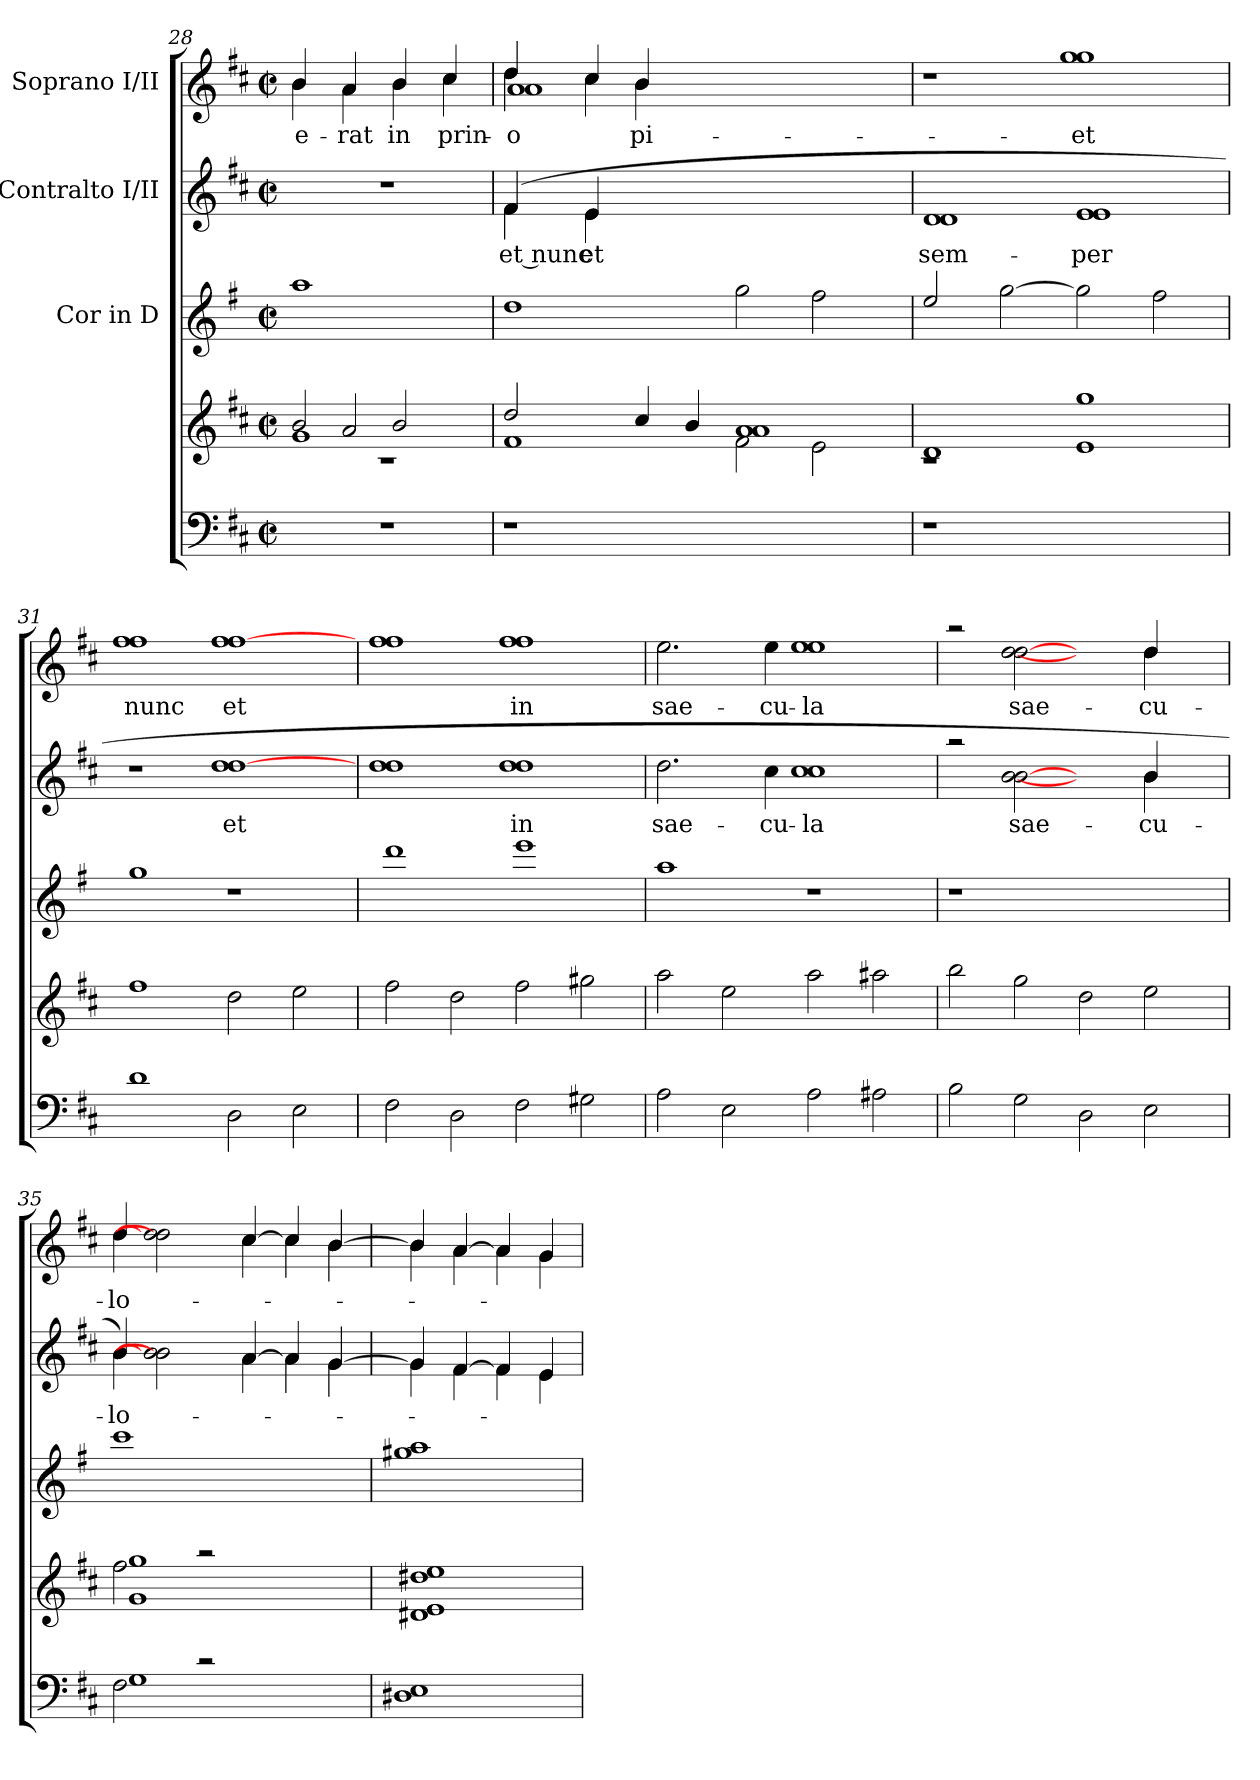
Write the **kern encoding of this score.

**kern	**kern	**kern	**kern	**text	**kern	**text
*part5	*part4	*part3	*part2	*part2	*part1	*part1
*staff5	*staff4	*staff3	*staff2	*staff2	*staff1	*staff1
*	*	*I"Cor in D	*I"Contralto I/II	*	*I"Soprano I/II	*
*clefF4	*clefG2	*clefG2	*clefG2	*	*clefG2	*
*ITrd1c2	*ITrd1c2	*ITrd4c7	*ITrd1c2	*	*ITrd1c2	*
*k[]	*k[]	*k[]	*k[]	*	*k[]	*
*C:	*C:	*C:	*C:	*	*C:	*
*M2/2	*M2/2	*M2/2	*M2/2	*	*M2/2	*
*met(c|)	*met(c|)	*met(c|)	*met(c|)	*	*met(c|)	*
=28	=28	=28	=28	=28	=28	=28
*	*^	*	*	*	*	*
*	*	*^	*	*	*	*	*
*	*	*	*^	*	*	*	*	*
!	!	!	!	!	!	!	!	!	!LO:LY:b
*	*	*	*	*	*	*	*	*^	*
1r	2a/	1rc	4ryy	1f	1dd	1r	.	4a/	4a\	e-
!	!	!	!	!	!	!	!	!	!	!LO:LY:b
.	.	.	2g/	.	.	.	.	4g/	4g\	-rat
!	!	!	!	!	!	!	!	!	!	!LO:LY:b
.	2a/	.	.	.	.	.	.	4a/	4a\	in
!	!	!	!	!	!	!	!	!	!	!LO:LY:b
.	.	.	4ryy	.	.	.	.	4b/	4b\	prin-
*	*	*	*v	*v	*	*	*	*	*	*
=29	=29	=29	=29	=29	=29	=29	=29	=29	=29
!	!	!	!	!	!	!LO:LY:b:rj	!	!	!LO:LY:b
*	*	*	*	*	*^	*	*	*^	*
!	!	!	!	!	!	!	!	!	!	!	!LO:LY:b:rj
*	*	*v	*v	*	*	*	*	*	*	*^	*
1r	2cc/	1e	1g	(<4e/	4e\	et nunc	(4cc/	4cc\	1g	1g	-o
!	!	!	!	!	!	!LO:LY:b	!	!	!	!	!
.	.	.	.	4d/	4d\	et	(4b\	4b/)	.	.	.
!	!	!	!	!	!	!	!	!	!	!	!LO:LY:b
.	4b/	.	.	1.ryy	1.ryy	.	4a/	4a\	.	.	-pi-
.	4a/	.	.	.	.	.	1ryy	1ryy	.	.	.
1ryy	1g 1g	2e\	2cc\	.	.	.	.	.	1ryy	1ryy	.
.	.	2d\	2b\	.	.	.	.	.	.	.	.
.	.	.	.	.	.	.	4ryy	4ryy	.	.	.
*	*	*	*	*v	*v	*	*	*	*	*	*
*	*	*	*	*	*	*	*v	*v	*v	*
!!LO:LB:g=z
=30	=30	=30	=30	=30	=30	=30	=30	=30
!	!	!	!	!	!LO:LY:b	!	!	!
*	*	*	*	*	*	*v	*v	*
1r	1c	1rc	2a/	1c 1c	sem-	1r	.
.	.	.	[>2cc\	.	.	.	.
!	!	!	!	!	!LO:LY:b	!	!LO:LY:b
1ryy	1ryy	1d 1ff	2cc\]	1d 1d	-per	1ff 1ff	et
.	.	.	2b\	.	.	.	.
*	*v	*v	*	*	*	*	*
=31	=31	=31	=31	=31	=31	=31
!	!	!	!	!	!	!LO:LY:b
1c	1ee	1cc	1r	.	1ee 1ee	nunc
!	!	!	!	!LO:LY:b	!	!LO:LY:b
2C\	2cc\	1r	1cc [<1cc	et	1ee [>1ee	et
2D\	2dd\	.	.	.	.	.
=32	=32	=32	=32	=32	=32	=32
2E\	2ee\	1gg	1cc 1cc	.	1ee 1ee	.
2C\	2cc\	.	.	.	.	.
!	!	!	!	!LO:LY:b	!	!LO:LY:b
2E\	2ee\	1aa	1cc 1cc	in	1ee 1ee	in
2F#X\	2ff#X\	.	.	.	.	.
=33	=33	=33	=33	=33	=33	=33
!	!	!	!	!LO:LY:b	!	!LO:LY:b
2G\	2gg\	1dd	2.cc\	sae-	2.dd\	sae-
2D\	2dd\	.	.	.	.	.
!	!	!	!	!LO:LY:b	!	!LO:LY:b
.	.	.	4b\	-cu-	4dd\	-cu-
!	!	!	!	!LO:LY:b	!	!LO:LY:b
2G\	2gg\	1r	1b 1b	-la	1dd 1dd	-la
2G#X\	2gg#X\	.	.	.	.	.
!!LO:LB:g=z
=34	=34	=34	=34	=34	=34	=34
*	*	*	*^	*	*^	*
2A\	2aa\	1r	2raa	1ryy	.	2raa	1ryy	.
!	!	!	!	!	!LO:LY:b	!	!	!LO:LY:b
2F\	2ff\	.	[2a [2a	.	sae-	[2cc [2cc	.	sae-
2C\	2cc\	1ryy	2ryy	2ryy	.	2ryy	2ryy	.
!	!	!	!	!	!LO:LY:b	!	!	!LO:LY:b
2D\	2dd\	.	4a/	4a\	-cu-	4cc/	4cc\	-cu-
.	.	.	4ryy	4ryy	.	4ryy	4ryy	.
=35	=35	=35	=35	=35	=35	=35	=35	=35
*^	*^	*	*	*	*	*	*	*
!	!	!	!	!	!	!	!LO:LY:b	!	!	!LO:LY:b
2E\	1F	2ee\	1f 1ff	1ff	4a/)	4a\	-lo-	4cc/	4cc\	-lo-
.	.	.	.	.	2a] 2a]	2ryy	.	2cc] 2cc]	2ryy	.
2rc	.	2raa	.	.	.	.	.	.	.	.
.	.	.	.	.	[>4g/	4g\	.	[>4b/	4b\	.
2ryy	2ryy	2ryy	2ryy	2ryy	4g/]	4g\	.	4b/]	4b\	.
.	.	.	.	.	[>4f/	4f\	.	[>4a/	4a\	.
*v	*v	*	*	*	*	*	*	*	*	*
*	*v	*v	*	*	*	*	*	*	*
=36	=36	=36	=36	=36	=36	=36	=36	=36
1C#X 1D	1c#X 1d 1cc#X 1dd	1cc#X 1dd	4f/]	4f\	.	4a/]	4a\	.
.	.	.	[>4e/	4e\	.	[>4g/	4g\	.
.	.	.	4e/]	4e\	.	4g/]	4g\	.
.	.	.	4d/	4d\	.	4f/	4f\	.
*	*	*	*v	*v	*	*	*	*
*	*	*	*	*	*v	*v	*
=	=	=	=	=	=	=
*-	*-	*-	*-	*-	*-	*-
